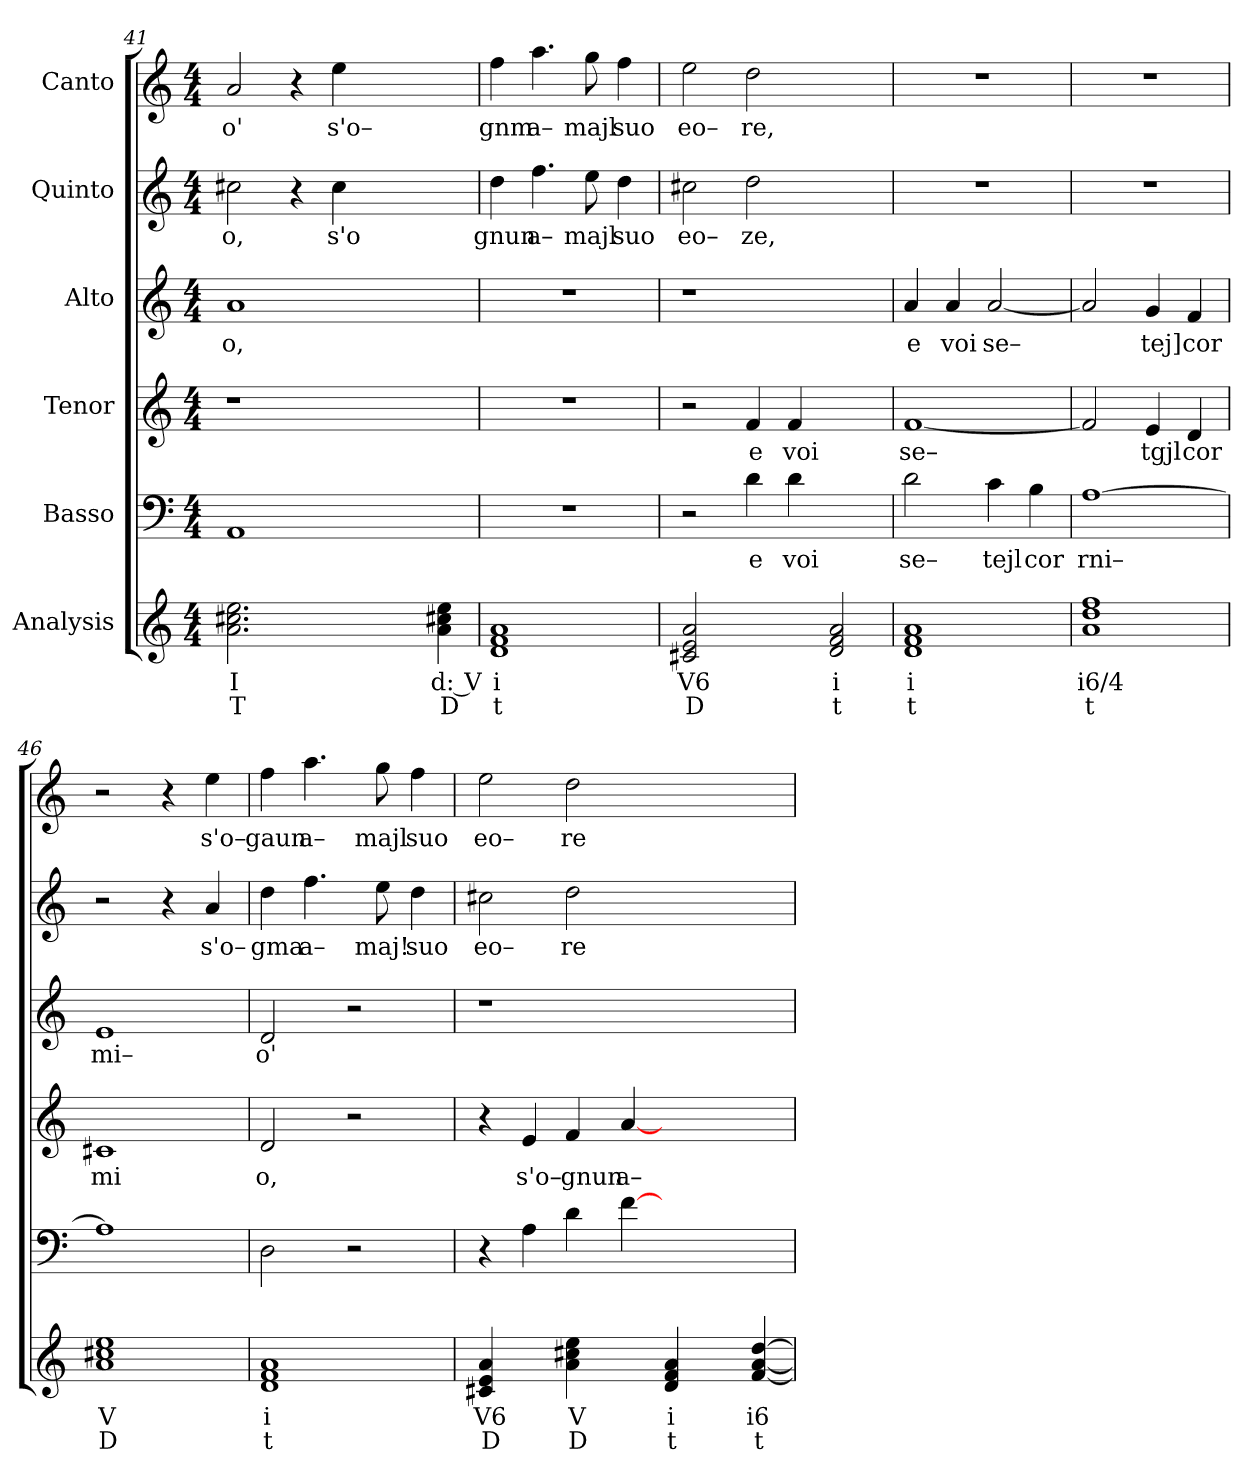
**kern	**text	**text	**kern	**text	**kern	**text	**kern	**text	**kern	**text	**kern	**text
*part6	*part6	*part6	*part5	*part5	*part4	*part4	*part3	*part3	*part2	*part2	*part1	*part1
*staff6	*staff6	*staff6	*staff5	*staff5	*staff4	*staff4	*staff3	*staff3	*staff2	*staff2	*staff1	*staff1
*I"Analysis	*	*	*I"Basso	*	*I"Tenor	*	*I"Alto	*	*I"Quinto	*	*I"Canto	*
*	*	*	*clefF4	*	*clefG2	*	*clefG2	*	*clefG2	*	*clefG2	*
*k[]	*	*	*k[]	*	*k[]	*	*k[]	*	*k[]	*	*k[]	*
*M4/4	*	*	*M4/4	*	*M4/4	*	*M4/4	*	*M4/4	*	*M4/4	*
=41	=41	=41	=41	=41	=41	=41	=41	=41	=41	=41	=41	=41
!	!	!	!	!	!	!	!	!LO:LY:b	!	!	!	!
!	!	!	!	!	!	!	!	!	!	!LO:LY:b	!	!
!	!	!	!	!	!	!	!	!	!	!	!	!LO:LY:b
2.a 2.cc#X 2.ee	I	T	1AA	.	1r	.	1a	o,	2cc#X\	o,	2a/	o'
.	.	.	.	.	.	.	.	.	4r	.	4r	.
!	!	!	!	!	!	!	!	!	!	!LO:LY:b	!	!
!	!	!	!	!	!	!	!	!	!	!	!	!LO:LY:b
2.ryy	.	.	.	.	.	.	.	.	4cc#\	s'o	4ee\	s'o–
.	.	.	2.ryy	.	2.ryy	.	2.ryy	.	2.ryy	.	2.ryy	.
4a 4cc#X 4ee	d: V	D	.	.	.	.	.	.	.	.	.	.
=42	=42	=42	=42	=42	=42	=42	=42	=42	=42	=42	=42	=42
!	!	!	!	!	!	!	!	!	!	!LO:LY:b	!	!
!	!	!	!	!	!	!	!	!	!	!	!	!LO:LY:b
1d 1f 1a	i	t	1r	.	1r	.	1r	.	4dd\	gnun	4ff\	gnm
!	!	!	!	!	!	!	!	!	!	!LO:LY:b	!	!
!	!	!	!	!	!	!	!	!	!	!	!	!LO:LY:b
.	.	.	.	.	.	.	.	.	4.ff\	a–	4.aa\	a–
!	!	!	!	!	!	!	!	!	!	!LO:LY:b	!	!
!	!	!	!	!	!	!	!	!	!	!	!	!LO:LY:b
.	.	.	.	.	.	.	.	.	8ee\	majl	8gg\	majl
!	!	!	!	!	!	!	!	!	!	!LO:LY:b	!	!
!	!	!	!	!	!	!	!	!	!	!	!	!LO:LY:b
.	.	.	.	.	.	.	.	.	4dd\	suo	4ff\	suo
=43	=43	=43	=43	=43	=43	=43	=43	=43	=43	=43	=43	=43
!	!	!	!	!	!	!	!	!	!	!LO:LY:b	!	!
!	!	!	!	!	!	!	!	!	!	!	!	!LO:LY:b
2c#X 2e 2a	V6	D	2r	.	2r	.	1r	.	2cc#X\	eo–	2ee\	eo–
!	!	!	!	!LO:LY:b	!	!	!	!	!	!	!	!
!	!	!	!	!	!	!LO:LY:b	!	!	!	!	!	!
!	!	!	!	!	!	!	!	!	!	!LO:LY:b	!	!
!	!	!	!	!	!	!	!	!	!	!	!	!LO:LY:b
2ryy	.	.	4d\	e	4f/	e	.	.	2dd\	ze,	2dd\	re,
!	!	!	!	!LO:LY:b	!	!	!	!	!	!	!	!
!	!	!	!	!	!	!LO:LY:b	!	!	!	!	!	!
.	.	.	4d\	voi	4f/	voi	.	.	.	.	.	.
2d 2f 2a	i	t	2ryy	.	2ryy	.	2ryy	.	2ryy	.	2ryy	.
=44	=44	=44	=44	=44	=44	=44	=44	=44	=44	=44	=44	=44
!	!	!	!	!LO:LY:b	!	!	!	!	!	!	!	!
!	!	!	!	!	!	!LO:LY:b	!	!	!	!	!	!
!	!	!	!	!	!	!	!	!LO:LY:b	!	!	!	!
1d 1f 1a	i	t	2d\	se–	[1f	se–	4a/	e	1r	.	1r	.
!	!	!	!	!	!	!	!	!LO:LY:b	!	!	!	!
.	.	.	.	.	.	.	4a/	voi	.	.	.	.
!	!	!	!	!LO:LY:b	!	!	!	!	!	!	!	!
!	!	!	!	!	!	!	!	!LO:LY:b	!	!	!	!
.	.	.	4c\	tejl	.	.	[2a/	se–	.	.	.	.
!	!	!	!	!LO:LY:b	!	!	!	!	!	!	!	!
.	.	.	4B\	cor	.	.	.	.	.	.	.	.
=45	=45	=45	=45	=45	=45	=45	=45	=45	=45	=45	=45	=45
!	!	!	!	!LO:LY:b	!	!	!	!	!	!	!	!
1a 1dd 1ff	i6/4	t	[1A	rni–	2f/]	.	2a/]	.	1r	.	1r	.
!	!	!	!	!	!	!LO:LY:b	!	!	!	!	!	!
!	!	!	!	!	!	!	!	!LO:LY:b	!	!	!	!
.	.	.	.	.	4e/	tgjl	4g/	tej]	.	.	.	.
!	!	!	!	!	!	!LO:LY:b	!	!	!	!	!	!
!	!	!	!	!	!	!	!	!LO:LY:b	!	!	!	!
.	.	.	.	.	4d/	cor	4f/	cor	.	.	.	.
=46	=46	=46	=46	=46	=46	=46	=46	=46	=46	=46	=46	=46
!	!	!	!	!	!	!LO:LY:b	!	!	!	!	!	!
!	!	!	!	!	!	!	!	!LO:LY:b	!	!	!	!
1a 1cc#X 1ee	V	D	1A]	.	1c#X	mi	1e	mi–	2r	.	2r	.
.	.	.	.	.	.	.	.	.	4r	.	4r	.
!	!	!	!	!	!	!	!	!	!	!LO:LY:b	!	!
!	!	!	!	!	!	!	!	!	!	!	!	!LO:LY:b
.	.	.	.	.	.	.	.	.	4a/	s'o–	4ee\	s'o–
=47	=47	=47	=47	=47	=47	=47	=47	=47	=47	=47	=47	=47
!	!	!	!	!	!	!LO:LY:b	!	!	!	!	!	!
!	!	!	!	!	!	!	!	!LO:LY:b	!	!	!	!
!	!	!	!	!	!	!	!	!	!	!LO:LY:b	!	!
!	!	!	!	!	!	!	!	!	!	!	!	!LO:LY:b
1d 1f 1a	i	t	2D\	.	2d/	o,	2d/	o'	4dd\	gma	4ff\	gaun
!	!	!	!	!	!	!	!	!	!	!LO:LY:b	!	!
!	!	!	!	!	!	!	!	!	!	!	!	!LO:LY:b
.	.	.	.	.	.	.	.	.	4.ff\	a–	4.aa\	a–
.	.	.	2r	.	2r	.	2r	.	.	.	.	.
!	!	!	!	!	!	!	!	!	!	!LO:LY:b	!	!
!	!	!	!	!	!	!	!	!	!	!	!	!LO:LY:b
.	.	.	.	.	.	.	.	.	8ee\	maj!	8gg\	majl
!	!	!	!	!	!	!	!	!	!	!LO:LY:b	!	!
!	!	!	!	!	!	!	!	!	!	!	!	!LO:LY:b
.	.	.	.	.	.	.	.	.	4dd\	suo	4ff\	suo
=48	=48	=48	=48	=48	=48	=48	=48	=48	=48	=48	=48	=48
!	!	!	!	!	!	!	!	!	!	!LO:LY:b	!	!
!	!	!	!	!	!	!	!	!	!	!	!	!LO:LY:b
4c#X 4e 4a	V6	D	4r	.	4r	.	1r	.	2cc#X\	eo–	2ee\	eo–
!	!	!	!	!	!	!LO:LY:b	!	!	!	!	!	!
4ryy	.	.	4A\	.	4e/	s'o–	.	.	.	.	.	.
!	!	!	!	!	!	!LO:LY:b	!	!	!	!	!	!
!	!	!	!	!	!	!	!	!	!	!LO:LY:b	!	!
!	!	!	!	!	!	!	!	!	!	!	!	!LO:LY:b
4a 4cc#X 4ee	V	D	4d\	.	4f/	gnun	.	.	2dd\	re	2dd\	re
!	!	!	!	!	!	!LO:LY:b	!	!	!	!	!	!
4ryy	.	.	[4f\	.	[4a/	a–	.	.	.	.	.	.
4d 4f 4a	i	t	2.ryy	.	2.ryy	.	2.ryy	.	2.ryy	.	2.ryy	.
4ryy	.	.	.	.	.	.	.	.	.	.	.	.
[4f [4a [4dd	i6	t	.	.	.	.	.	.	.	.	.	.
=	=	=	=	=	=	=	=	=	=	=	=	=
*-	*-	*-	*-	*-	*-	*-	*-	*-	*-	*-	*-	*-
